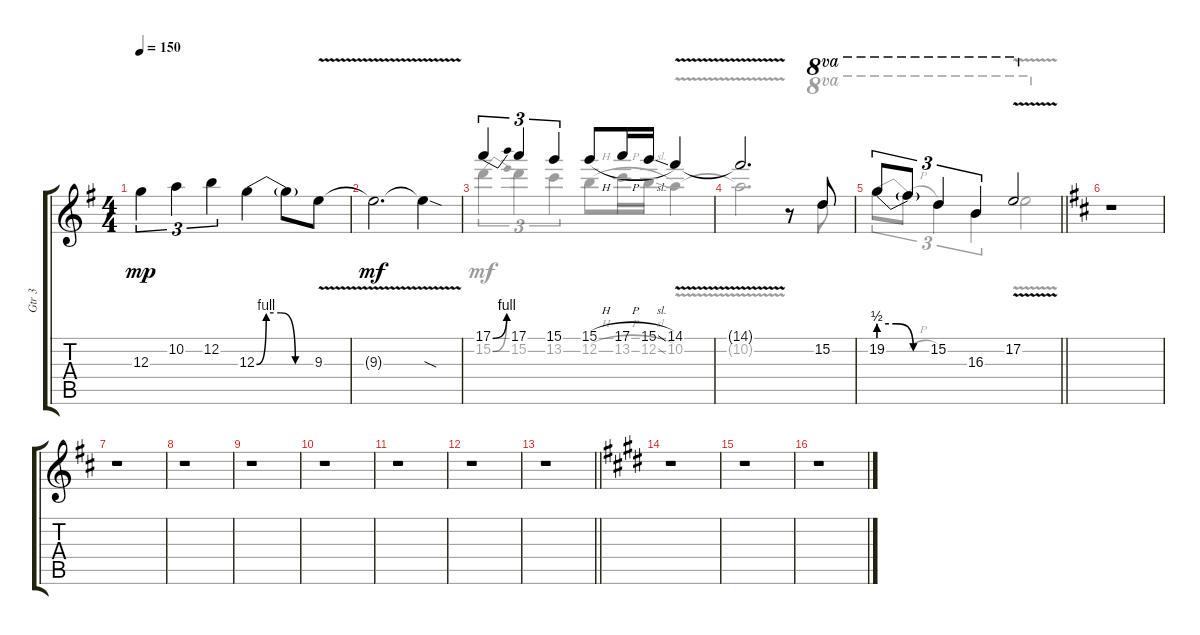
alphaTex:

\track ("Gtr 3" "Gtr 3") {instrument overdrivenguitar}
\staff {score tabs}
\tuning (E4 B3 G3 D3 A2 E2) {hide}
\voice
\ts (4 4)
\tempo 150
\clef g2
\ks g
12.3.4{tu (3 2) dy mp} 10.2.4{tu (3 2)} 12.2.4{tu (3 2)} 12.3{be (custom 0 0 10 4 25 4 40 0 60 0)}.4 12.3{t}.8 9.3{v}.8 |
9.3{v t}.2{d dy mf} 9.3{sod t}.4 |
17.1{be (bend 0 0 60 4)}.4{tu (3 2)} 17.1.4{tu (3 2)} 15.1.4{tu (3 2)} 15.1{h}.8 17.1{h}.16 15.1{sl}.16 14.1{v}.4 |
14.1{v t}.2{d} r.8 15.2.8{ot 8va} |
\barLineRight lightlight
19.2{be (custom 0 2 20 2 40 0 60 0)}.8{tu (3 2) ot 8va} 19.2{t}.8{tu (3 2) ot 8va} 15.2.4{tu (3 2) ot 8va} 16.3.4{tu (3 2) ot 8va} 17.2{v}.2{ot 8va} |
\ks d
r.1 |
r.1 |
r.1 |
r.1 |
r.1 |
r.1 |
r.1 |
\barLineRight lightlight
r.1 |
\ks e
r.1 |
\ks c#minor
r.1 |
\ks e
r.1
\voice
\clef g2
\ottava regular
\simile none
\ks g
|
|
15.2{be (bend 0 0 60 4)}.4{tu (3 2)} 15.2.4{tu (3 2)} 13.2.4{tu (3 2)} 12.2{h}.8 13.2{h}.16 12.2{sl}.16 10.2{v}.4 |
10.2{v t}.2{d} r.8 15.2.8{ot 8va} |
\barLineRight lightlight
19.2{be (custom 0 2 20 2 40 0 60 0)}.8{tu (3 2) ot 8va} 19.2{h t}.8{tu (3 2) ot 8va} 15.2.4{tu (3 2) ot 8va} 16.3.4{tu (3 2) ot 8va} 17.2{v}.2{ot 8va} |
\ks d
|
|
|
|
|
|
|
\barLineRight lightlight
|
\ks e
|
\ks c#minor
|
\ks e
